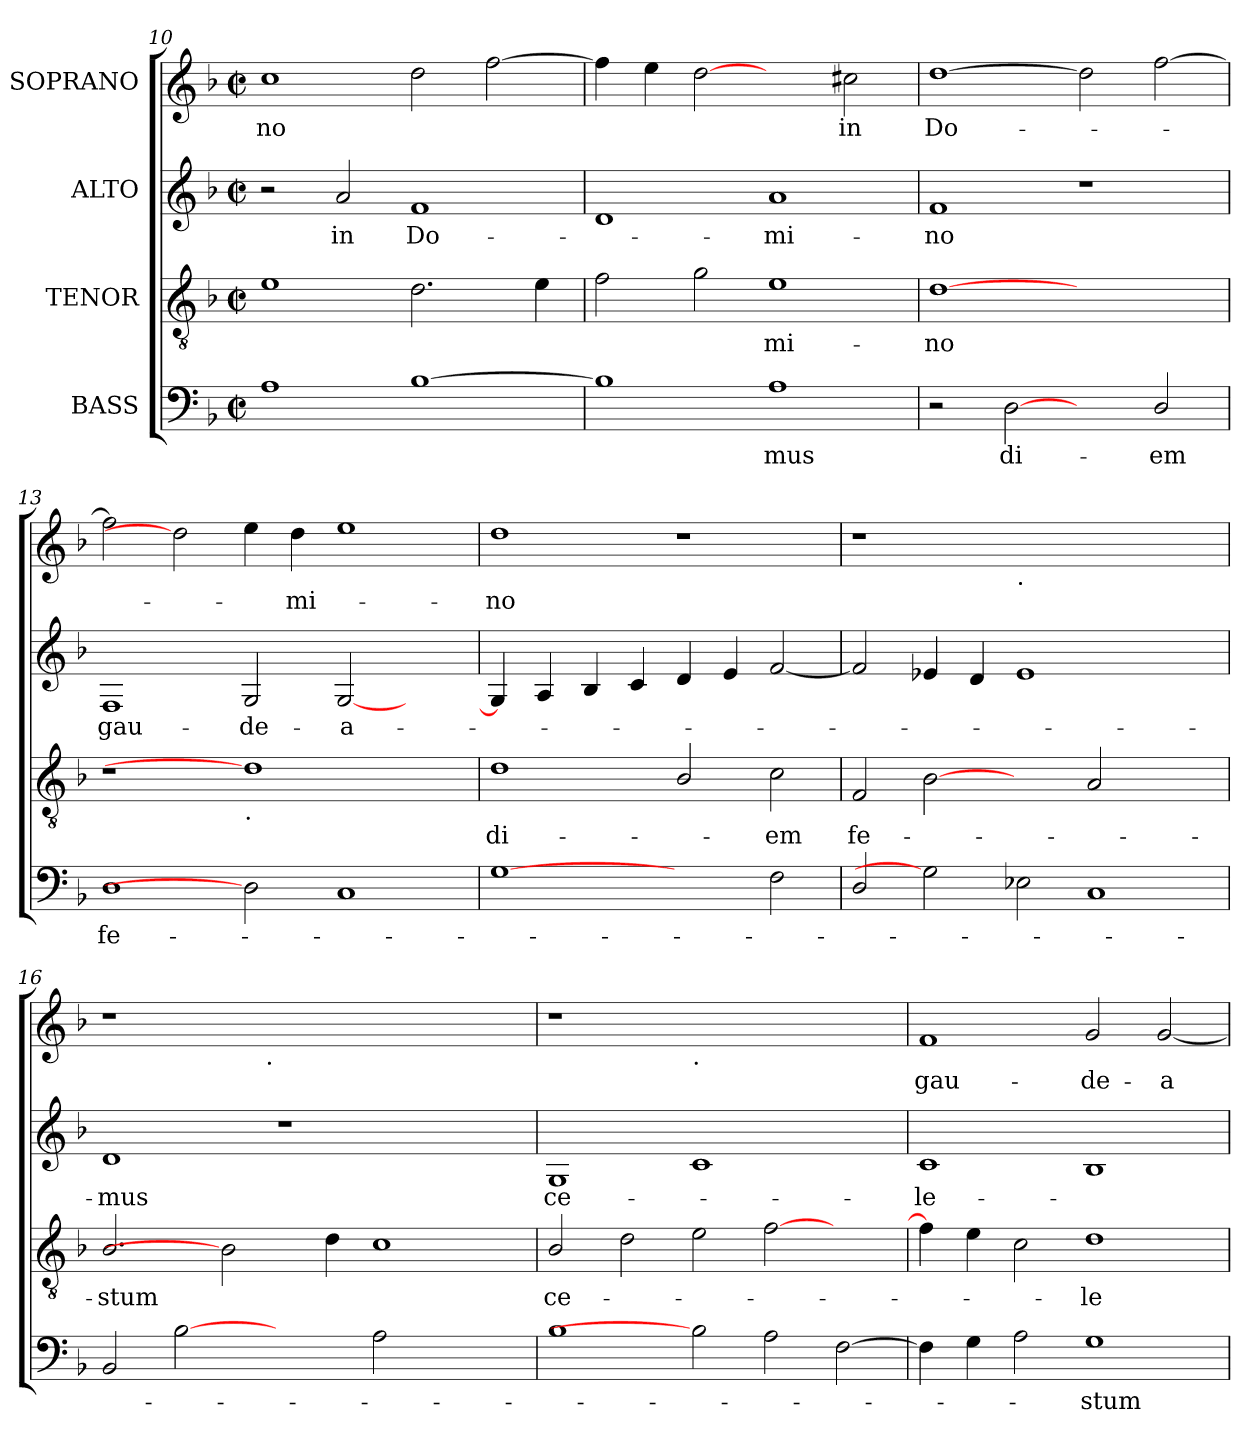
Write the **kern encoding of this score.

**kern	**text	**kern	**text	**kern	**text	**kern	**text
*part4	*part4	*part3	*part3	*part2	*part2	*part1	*part1
*staff4	*staff4	*staff3	*staff3	*staff2	*staff2	*staff1	*staff1
*I"BASS	*	*I"TENOR	*	*I"ALTO	*	*I"SOPRANO	*
*clefF4	*	*clefGv2	*	*clefG2	*	*clefG2	*
*k[b-]	*	*k[b-]	*	*k[b-]	*	*k[b-]	*
*F:	*	*F:	*	*F:	*	*F:	*
*M2/2	*	*M2/2	*	*M2/2	*	*M2/2	*
*met(c|)	*	*met(c|)	*	*met(c|)	*	*met(c|)	*
=10	=10	=10	=10	=10	=10	=10	=10
!	!	!	!	!	!	!	!LO:LY:b
1A	.	1e	.	2r	.	1cc	-no
!	!	!	!	!	!LO:LY:b	!	!
.	.	.	.	2a/	in	.	.
!	!	!	!	!	!LO:LY:b	!	!
[>1B-	.	2.d\	.	1f	Do-	2dd\	.
.	.	.	.	.	.	[>2ff\	.
.	.	4e\	.	.	.	.	.
=11	=11	=11	=11	=11	=11	=11	=11
1B-]	.	2f\	.	1d	.	4ff\]	.
.	.	.	.	.	.	4ee\	.
.	.	2g\	.	.	.	[2dd	.
!	!LO:LY:b	!	!LO:LY:b	!	!LO:LY:b	!	!
1A	-mus	1e	-mi-	1a	-mi-	2ryy	.
!	!	!	!	!	!	!	!LO:LY:b
.	.	.	.	.	.	2cc#\	in
=12	=12	=12	=12	=12	=12	=12	=12
!	!	!	!LO:LY:b	!	!LO:LY:b	!	!LO:LY:b
2r	.	[1d	-no	1f	-no	[1dd	Do-
!	!LO:LY:b	!	!	!	!	!	!
[2D	di-	.	.	.	.	.	.
2ryy	.	1ryy	.	1r	.	2dd]	.
!	!LO:LY:b	!	!	!	!	!	!
2D/	-em	.	.	.	.	[>2ff\	.
!!LO:PB:g=z
=13	=13	=13	=13	=13	=13	=13	=13
!	!LO:LY:b	!	!	!	!LO:LY:b	!	!
1D	fe-	1r	.	1F	gau-	2ff\]	.
.	.	.	.	.	.	2dd]	.
!	!	!LO:TX:b:t=.	!	!	!	!	!
!	!	!	!	!	!LO:LY:b	!	!
2D]	.	1d]	.	2G/	-de-	4ee\	.
!	!	!	!	!	!	!	!LO:LY:b
.	.	.	.	.	.	4dd\	-mi-
!	!	!	!	!	!LO:LY:b	!	!
1C	.	.	.	[<2G/	-a-	1ee	.
.	.	2ryy	.	2ryy	.	.	.
=14	=14	=14	=14	=14	=14	=14	=14
!	!	!	!LO:LY:b	!	!	!	!LO:LY:b
[1G	.	1d	di-	4G/]	.	1dd	-no
.	.	.	.	4A/	.	.	.
.	.	.	.	4B-/	.	.	.
.	.	.	.	4c/	.	.	.
2ryy	.	2B-/	.	4d/	.	1r	.
.	.	.	.	4e/	.	.	.
!	!	!	!LO:LY:b	!	!	!	!
2F\	.	2c\	-em	[<2f/	.	.	.
=15	=15	=15	=15	=15	=15	=15	=15
!	!	!	!LO:LY:b	!	!	!	!
2D/	.	2F/	fe-	2f/]	.	1r	.
2G]	.	[2B-	.	4e-/	.	.	.
.	.	.	.	4d/	.	.	.
!	!	!	!	!	!	!LO:TX:b:t=.	!
2E-\	.	2ryy	.	1e-	.	1.ryy	.
1C	.	2A/	.	.	.	.	.
.	.	2ryy	.	2ryy	.	.	.
=16	=16	=16	=16	=16	=16	=16	=16
!	!	!	!LO:LY:b	!	!LO:LY:b	!	!
*	*	*	*	*	*	*^	*
2BB-/	.	2.B-/	-stum	1d	-mus	1r	2ryy	.
[2B-	.	.	.	.	.	.	4...ryy	.
.	.	2B-]	.	.	.	.	.	.
!	!	!	!	!	!	!	!LO:TX:b:t=.	!
.	.	.	.	.	.	.	1ryy	.
2ryy	.	.	.	1r	.	1.ryy	.	.
.	.	4d\	.	.	.	.	.	.
2A\	.	1c	.	.	.	.	.	.
.	.	.	.	.	.	.	2ryy	.
2ryy	.	.	.	2ryy	.	.	.	.
.	.	.	.	.	.	.	32ryy	.
!!LO:LB:g=z
=17	=17	=17	=17	=17	=17	=17	=17	=17
!	!	!	!LO:LY:b	!	!LO:LY:b	!	!	!
*	*	*	*	*	*	*v	*v	*
1B-	.	2B-/	ce-	1G	ce-	1r	.
.	.	2d\	.	.	.	.	.
!	!	!	!	!	!	!LO:TX:b:t=.	!
2B-]	.	2e\	.	1c	.	1.ryy	.
2A\	.	[>2f\	.	.	.	.	.
[>2F\	.	2ryy	.	2ryy	.	.	.
=18	=18	=18	=18	=18	=18	=18	=18
!	!	!	!	!	!LO:LY:b	!	!LO:LY:b
4F\]	.	4f\]	.	1c	-le-	1f	gau-
4G\	.	4e\	.	.	.	.	.
2A\	.	2c\	.	.	.	.	.
!	!LO:LY:b	!	!LO:LY:b	!	!	!	!LO:LY:b
1G	-stum	1d	-le-	1B-	.	2g/	-de-
!	!	!	!	!	!	!	!LO:LY:b
.	.	.	.	.	.	[<2g/	-a-
=	=	=	=	=	=	=	=
*-	*-	*-	*-	*-	*-	*-	*-
